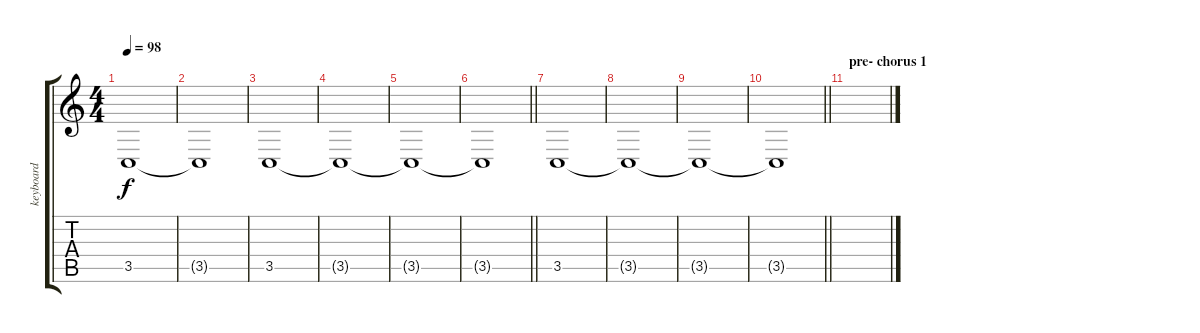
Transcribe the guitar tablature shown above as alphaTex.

\track ("keyboard" "keyboard") {instrument pad2warm}
\staff {score tabs}
\tuning (E4 B3 G3 D3 A2 E2) {hide}
\ts (4 4)
\tempo 98
\clef g2
\ks c
3.5{t}.1{dy f} |
3.5{t}.1 |
3.5.1 |
3.5{t}.1 |
3.5{t}.1 |
\barLineRight lightlight
3.5{t}.1 |
3.5.1 |
3.5{t}.1 |
3.5{t}.1 |
\barLineRight lightlight
3.5{t}.1 |
\section ("" "pre- chorus 1")
